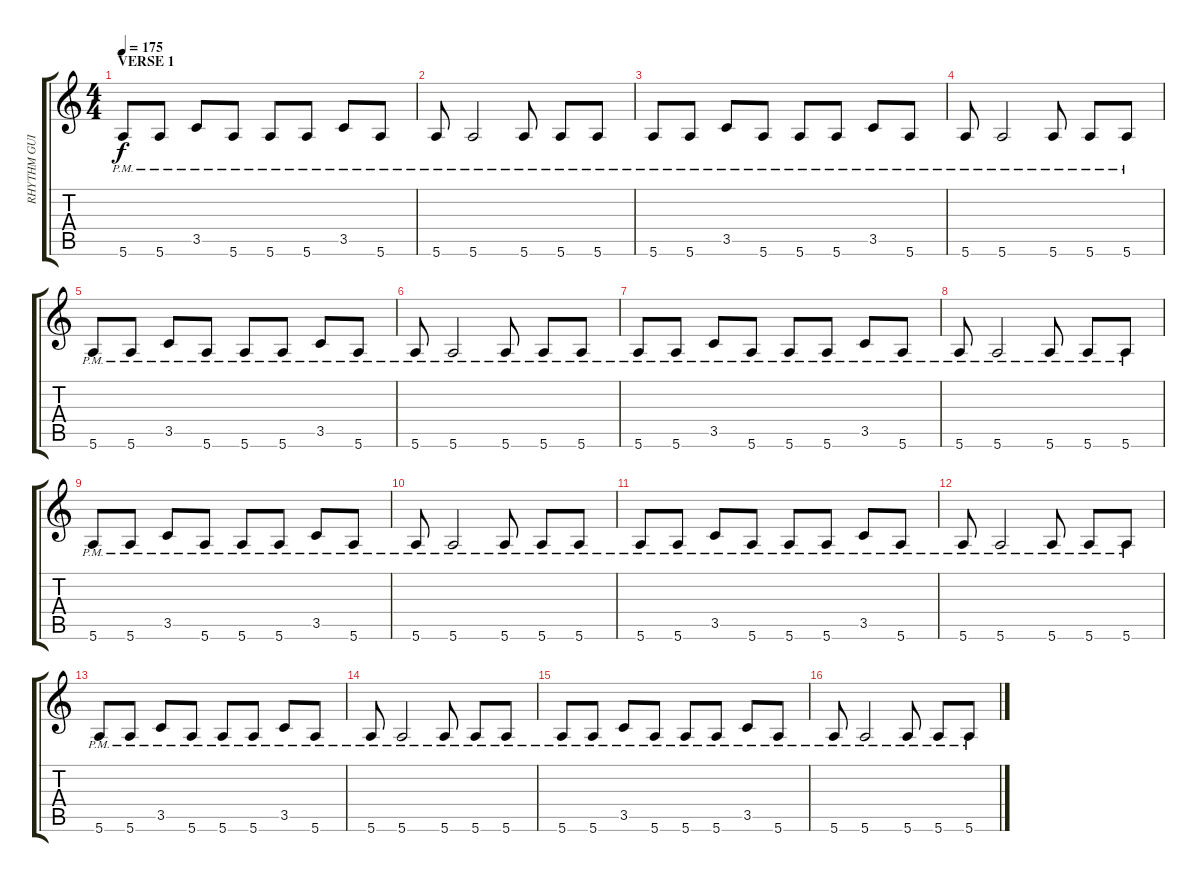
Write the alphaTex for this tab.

\track ("RHYTHM GUITAR 1" "RHYTHM GUI") {instrument overdrivenguitar}
\staff {score tabs}
\tuning (E4 B3 G3 D3 A2 E2) {hide}
\ts (4 4)
\section ("" "VERSE 1")
\tempo 175
\clef g2
\ks c
5.6{pm}.8{dy f} 5.6{pm}.8 3.5{pm}.8 5.6{pm}.8 5.6{pm}.8 5.6{pm}.8 3.5{pm}.8 5.6{pm}.8 |
5.6{pm}.8 5.6{pm}.2 5.6{pm}.8 5.6{pm}.8 5.6{pm}.8 |
5.6{pm}.8 5.6{pm}.8 3.5{pm}.8 5.6{pm}.8 5.6{pm}.8 5.6{pm}.8 3.5{pm}.8 5.6{pm}.8 |
5.6{pm}.8 5.6{pm}.2 5.6{pm}.8 5.6{pm}.8 5.6{pm}.8 |
5.6{pm}.8 5.6{pm}.8 3.5{pm}.8 5.6{pm}.8 5.6{pm}.8 5.6{pm}.8 3.5{pm}.8 5.6{pm}.8 |
5.6{pm}.8 5.6{pm}.2 5.6{pm}.8 5.6{pm}.8 5.6{pm}.8 |
5.6{pm}.8 5.6{pm}.8 3.5{pm}.8 5.6{pm}.8 5.6{pm}.8 5.6{pm}.8 3.5{pm}.8 5.6{pm}.8 |
5.6{pm}.8 5.6{pm}.2 5.6{pm}.8 5.6{pm}.8 5.6{pm}.8 |
5.6{pm}.8 5.6{pm}.8 3.5{pm}.8 5.6{pm}.8 5.6{pm}.8 5.6{pm}.8 3.5{pm}.8 5.6{pm}.8 |
5.6{pm}.8 5.6{pm}.2 5.6{pm}.8 5.6{pm}.8 5.6{pm}.8 |
5.6{pm}.8 5.6{pm}.8 3.5{pm}.8 5.6{pm}.8 5.6{pm}.8 5.6{pm}.8 3.5{pm}.8 5.6{pm}.8 |
5.6{pm}.8 5.6{pm}.2 5.6{pm}.8 5.6{pm}.8 5.6{pm}.8 |
5.6{pm}.8 5.6{pm}.8 3.5{pm}.8 5.6{pm}.8 5.6{pm}.8 5.6{pm}.8 3.5{pm}.8 5.6{pm}.8 |
5.6{pm}.8 5.6{pm}.2 5.6{pm}.8 5.6{pm}.8 5.6{pm}.8 |
5.6{pm}.8 5.6{pm}.8 3.5{pm}.8 5.6{pm}.8 5.6{pm}.8 5.6{pm}.8 3.5{pm}.8 5.6{pm}.8 |
5.6{pm}.8 5.6{pm}.2 5.6{pm}.8 5.6{pm}.8 5.6{pm}.8
